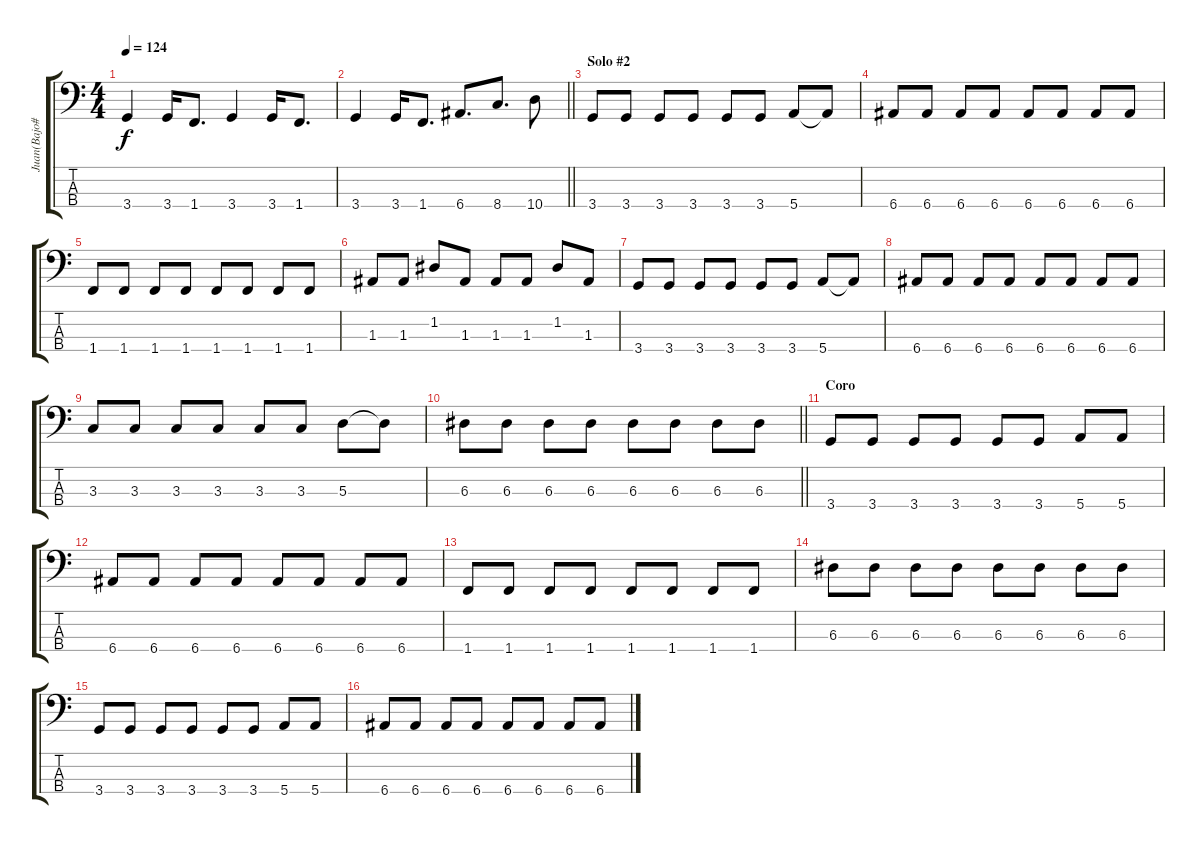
\track ("Juan(Bajo#2)" "Juan(Bajo#") {instrument electricbasspick}
\staff {score tabs}
\tuning (G2 D2 A1 E1) {hide}
\ts (4 4)
\tempo 124
\clef f4
\ks c
3.4.4{dy f} 3.4.16 1.4.8{d} 3.4.4 3.4.16 1.4.8{d} |
\barLineRight lightlight
3.4.4 3.4.16 1.4.8{d} 6.4.8{d} 8.4.8{d} 10.4.8 |
\section ("" "Solo #2")
3.4.8 3.4.8 3.4.8 3.4.8 3.4.8 3.4.8 5.4.8 5.4{t}.8 |
6.4.8 6.4.8 6.4.8 6.4.8 6.4.8 6.4.8 6.4.8 6.4.8 |
1.4.8 1.4.8 1.4.8 1.4.8 1.4.8 1.4.8 1.4.8 1.4.8 |
1.3.8 1.3.8 1.2.8 1.3.8 1.3.8 1.3.8 1.2.8 1.3.8 |
3.4.8 3.4.8 3.4.8 3.4.8 3.4.8 3.4.8 5.4.8 5.4{t}.8 |
6.4.8 6.4.8 6.4.8 6.4.8 6.4.8 6.4.8 6.4.8 6.4.8 |
3.3.8 3.3.8 3.3.8 3.3.8 3.3.8 3.3.8 5.3.8 5.3{t}.8 |
\barLineRight lightlight
6.3.8 6.3.8 6.3.8 6.3.8 6.3.8 6.3.8 6.3.8 6.3.8 |
\section ("" "Coro")
3.4.8 3.4.8 3.4.8 3.4.8 3.4.8 3.4.8 5.4.8 5.4.8 |
6.4.8 6.4.8 6.4.8 6.4.8 6.4.8 6.4.8 6.4.8 6.4.8 |
1.4.8 1.4.8 1.4.8 1.4.8 1.4.8 1.4.8 1.4.8 1.4.8 |
6.3.8 6.3.8 6.3.8 6.3.8 6.3.8 6.3.8 6.3.8 6.3.8 |
3.4.8 3.4.8 3.4.8 3.4.8 3.4.8 3.4.8 5.4.8 5.4.8 |
6.4.8 6.4.8 6.4.8 6.4.8 6.4.8 6.4.8 6.4.8 6.4.8
